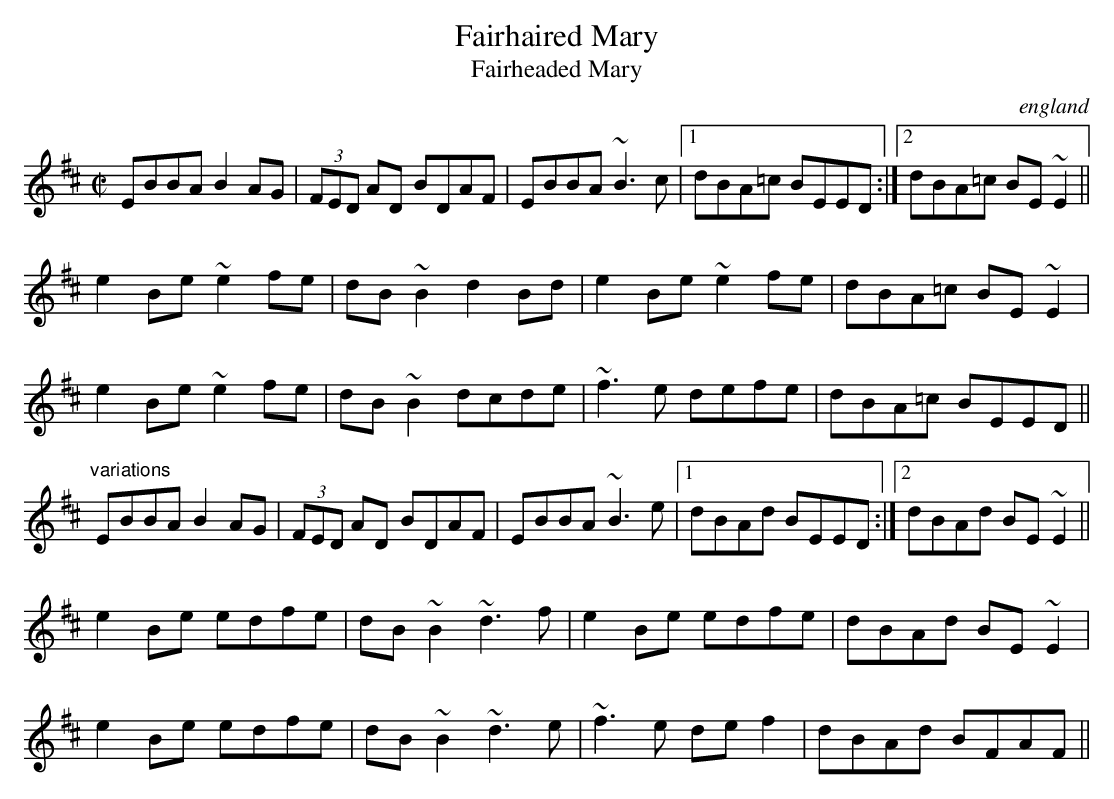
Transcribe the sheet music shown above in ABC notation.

X:1
T:Fairhaired Mary
T:Fairheaded Mary
O:england
M:C|
K:Edor
EBBA B2AG|(3FED AD BDAF|EBBA ~B3c|1 dBA=c BEED:|2 dBA=c BE~E2||
e2Be ~e2fe|dB~B2 d2Bd|e2Be ~e2fe|dBA=c BE~E2|
e2Be ~e2fe|dB~B2 dcde|~f3e defe|dBA=c BEED||
"variations"
EBBA B2AG|(3FED AD BDAF|EBBA ~B3e|1 dBAd BEED:|2 dBAd BE~E2||
e2Be edfe|dB~B2 ~d3f|e2Be edfe|dBAd BE~E2|
e2Be edfe|dB~B2 ~d3e|~f3e def2|dBAd BFAF||
